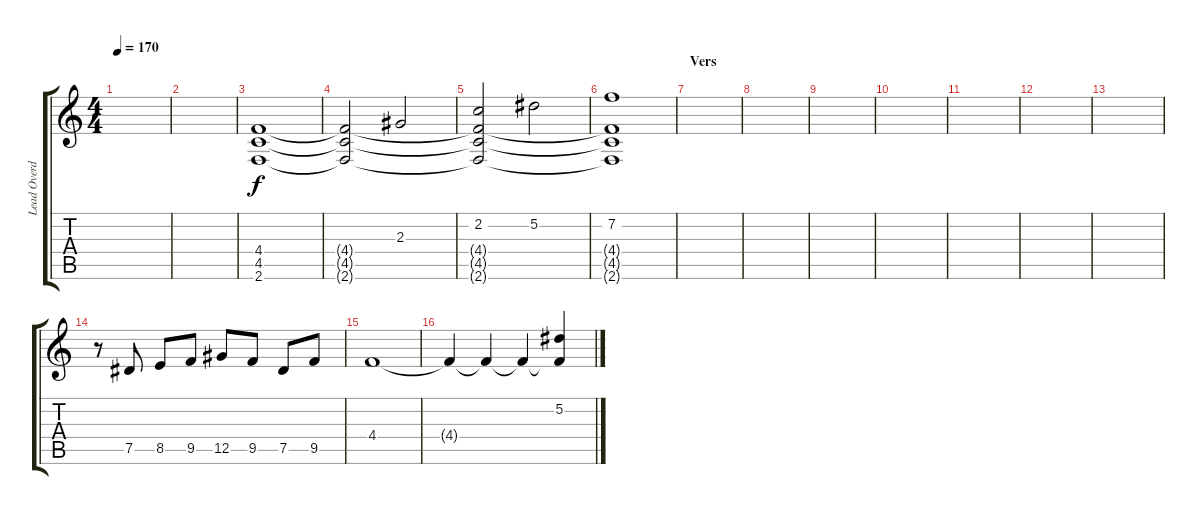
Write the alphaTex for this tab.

\track ("Lead Overdubs" "Lead Overd") {instrument distortionguitar}
\staff {score tabs}
\tuning (Eb4 Bb3 Gb3 Db3 Ab2 Eb2) {hide}
\ts (4 4)
\tempo 170
\clef g2
\ks c
|
|
(4.4 4.5 2.6).1 |
(4.4{t} 4.5{t} 2.6{t}).2 2.3.2 |
(2.2 4.4{t} 4.5{t} 2.6{t}).2 5.2.2 |
(7.2 4.4{t} 4.5{t} 2.6{t}).1 |
\section ("" "Vers")
|
|
|
|
|
|
|
r.8 7.5.8 8.5.8 9.5.8 12.5.8 9.5.8 7.5.8 9.5.8 |
4.4.1 |
4.4{t}.4 4.4{t}.4 4.4{t}.4 (5.2{ss} 4.4{t}).4
